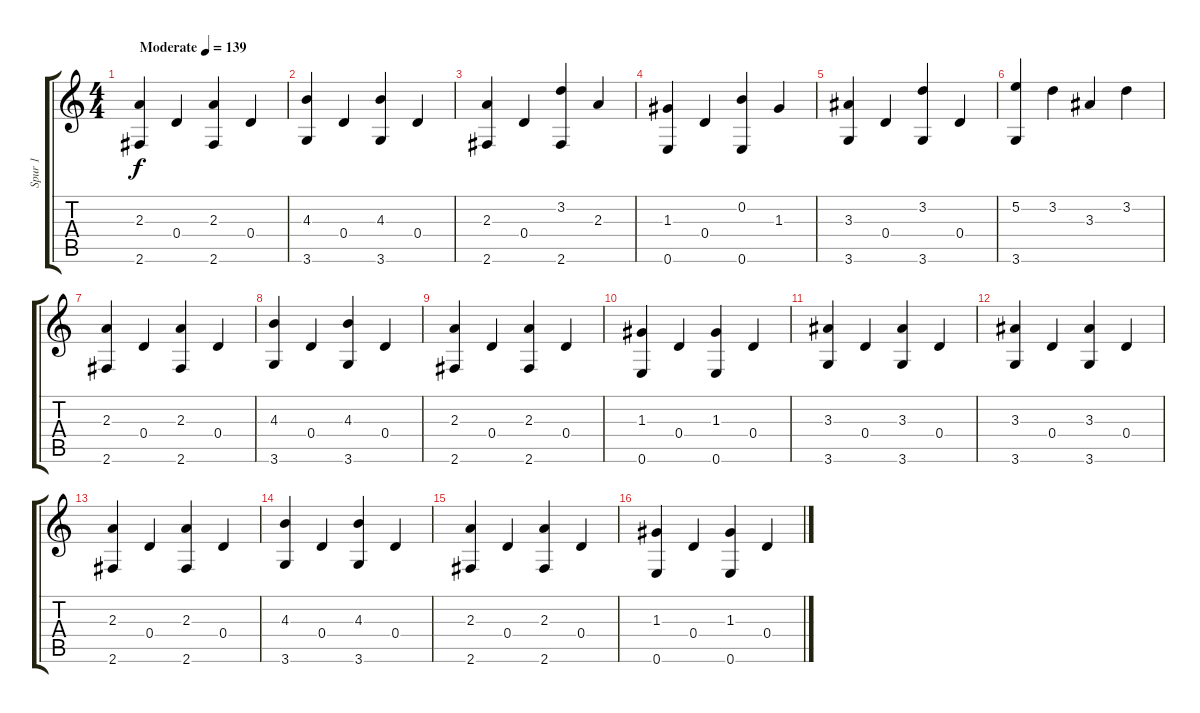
\track ("Spur 1" "Spur 1") {instrument acousticguitarsteel}
\staff {score tabs}
\tuning (E4 B3 G3 D3 A2 E2) {hide}
\ts (4 4)
\tempo (139 "Moderate")
\clef g2
\ks c
(2.3 2.6).4{dy f instrument acousticguitarsteel} 0.4.4 (2.3 2.6).4 0.4.4 |
(4.3 3.6).4 0.4.4 (4.3 3.6).4 0.4.4 |
(2.3 2.6).4 0.4.4 (3.2 2.6).4 2.3.4 |
(1.3 0.6).4 0.4.4 (0.2 0.6).4 1.3.4 |
(3.3 3.6).4 0.4.4 (3.2 3.6).4 0.4.4 |
(5.2 3.6).4 3.2.4 3.3.4 3.2.4 |
(2.3 2.6).4 0.4.4 (2.3 2.6).4 0.4.4 |
(4.3 3.6).4 0.4.4 (4.3 3.6).4 0.4.4 |
(2.3 2.6).4 0.4.4 (2.3 2.6).4 0.4.4 |
(1.3 0.6).4 0.4.4 (1.3 0.6).4 0.4.4 |
(3.3 3.6).4 0.4.4 (3.3 3.6).4 0.4.4 |
(3.3 3.6).4 0.4.4 (3.3 3.6).4 0.4.4 |
(2.3 2.6).4 0.4.4 (2.3 2.6).4 0.4.4 |
(4.3 3.6).4 0.4.4 (4.3 3.6).4 0.4.4 |
(2.3 2.6).4 0.4.4 (2.3 2.6).4 0.4.4 |
(1.3 0.6).4 0.4.4 (1.3 0.6).4 0.4.4
